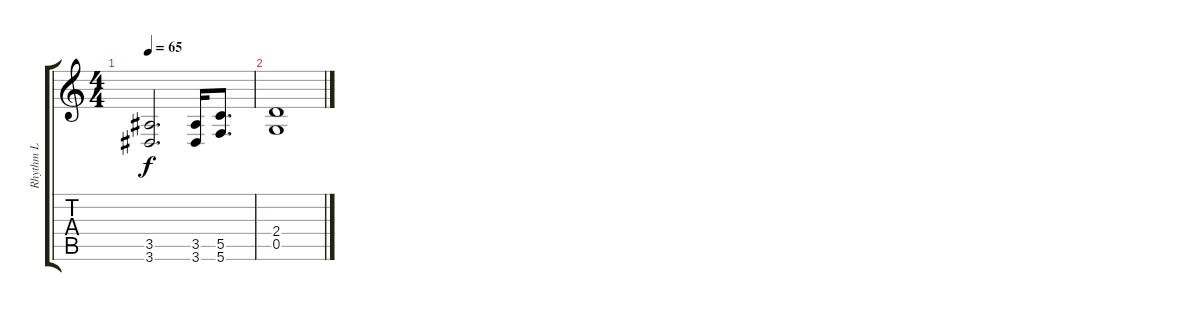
\track ("Rhythm L" "Rhythm L") {instrument distortionguitar}
\staff {score tabs}
\tuning (D4 A3 F3 C3 G2 C2) {hide}
\ts (4 4)
\tempo 65
\clef g2
\ks c
(3.5 3.6).2{d dy f} (3.5 3.6).16 (5.5 5.6).8{d} |
(2.4 0.5).1
